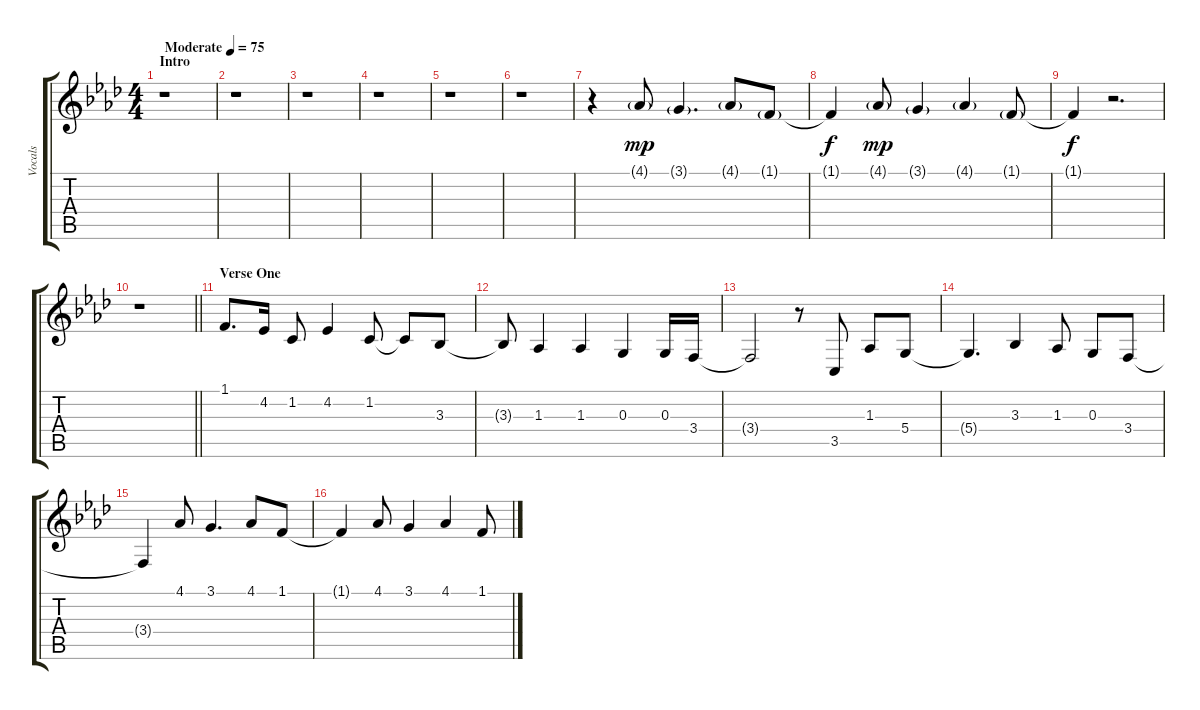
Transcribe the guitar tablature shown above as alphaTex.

\track ("Vocals" "Vocals") {instrument violin}
\staff {score tabs}
\tuning (E4 B3 G3 D3 A2 E2) {hide}
\ts (4 4)
\section ("" "Intro")
\tempo (75 "Moderate")
\clef g2
\ks ab
r.1{dy mp instrument violin} |
r.1 |
r.1 |
r.1 |
r.1 |
r.1 |
r.4 4.1{g}.8 3.1{g}.4{d} 4.1{g}.8 1.1{g}.8 |
1.1{t}.4{dy f} 4.1{g}.8{dy mp} 3.1{g}.4 4.1{g}.4 1.1{g}.8 |
1.1{t}.4{dy f} r.2{d} |
\barLineRight lightlight
r.1 |
\section ("" "Verse One")
1.1.8{d} 4.2.16 1.2.8 4.2.4 1.2.8 1.2{t}.8 3.3.8 |
3.3{t}.8 1.3.4 1.3.4 0.3.4 0.3.16 3.4.16 |
3.4{t}.2 r.8 3.5.8 1.3.8 5.4.8 |
5.4{t}.4{d} 3.3.4 1.3.8 0.3.8 3.4.8 |
3.4{t}.4 4.1.8 3.1.4{d} 4.1.8 1.1.8 |
1.1{t}.4 4.1.8 3.1.4 4.1.4 1.1.8
